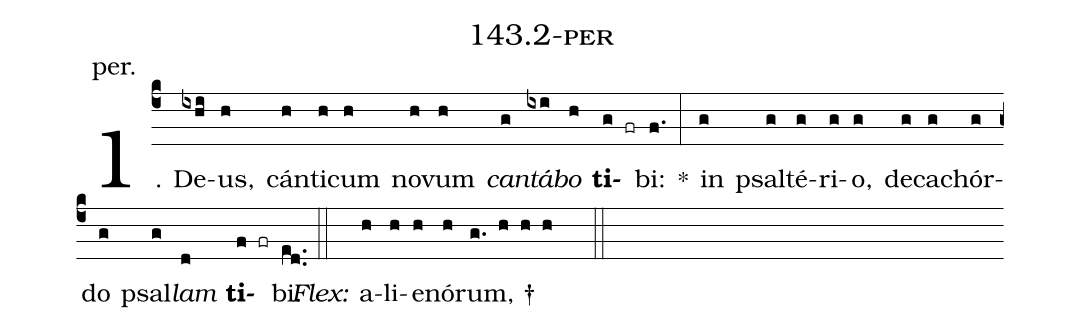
name: 143.2-per;
annotation: per.;
%%
(c4)1. De(ixhi)us,(h) cán(h)ti(h)cum(h) no(h)vum(h) <i>can</i>(g)<i>tá</i>(ixi)<i>bo</i>(h) <b>ti</b>(g fr)bi:(f.) *(:) in(g) psal(g)té(g)ri(g)o,(g) de(g)ca(g)chór(g)do(g) psal(g)<i>lam</i>(d) <b>ti</b>(f fr)bi.(ed..) (::)
<i>Flex:</i>()  a(h)li(h)e(h)nó(h)rum, †(g. h h h  ::)
